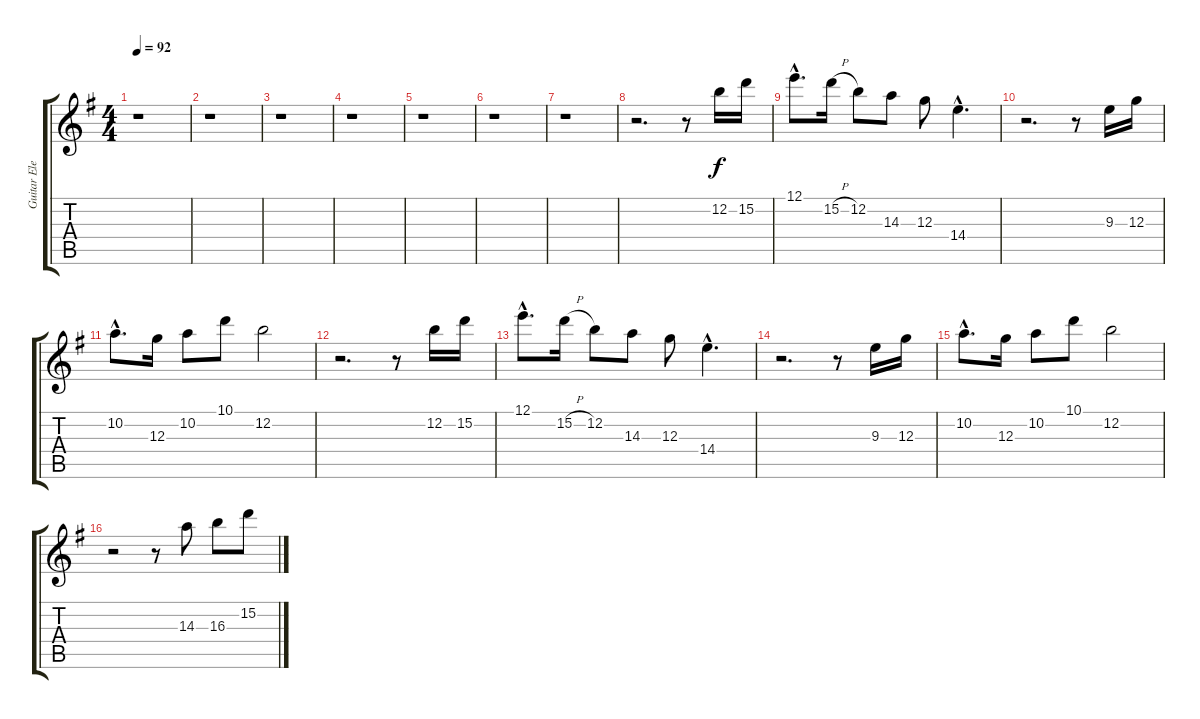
\track ("Guitar Elec. 1" "Guitar Ele") {instrument overdrivenguitar}
\staff {score tabs}
\tuning (E4 B3 G3 D3 A2 E2) {hide}
\ts (4 4)
\tempo 92
\clef g2
\ks g
r.1{dy f} |
r.1 |
r.1 |
r.1 |
r.1 |
r.1 |
r.1 |
r.2{d} r.8 12.2.16 15.2.16 |
12.1{hac}.8{d} 15.2{h}.16 12.2.8 14.3.8 12.3.8 14.4{hac}.4{d} |
r.2{d} r.8 9.3.16 12.3.16 |
10.2{hac}.8{d} 12.3.16 10.2.8 10.1.8 12.2.2 |
r.2{d} r.8 12.2.16 15.2.16 |
12.1{hac}.8{d} 15.2{h}.16 12.2.8 14.3.8 12.3.8 14.4{hac}.4{d} |
r.2{d} r.8 9.3.16 12.3.16 |
10.2{hac}.8{d} 12.3.16 10.2.8 10.1.8 12.2.2 |
r.2 r.8 14.3.8 16.3.8 15.2.8
